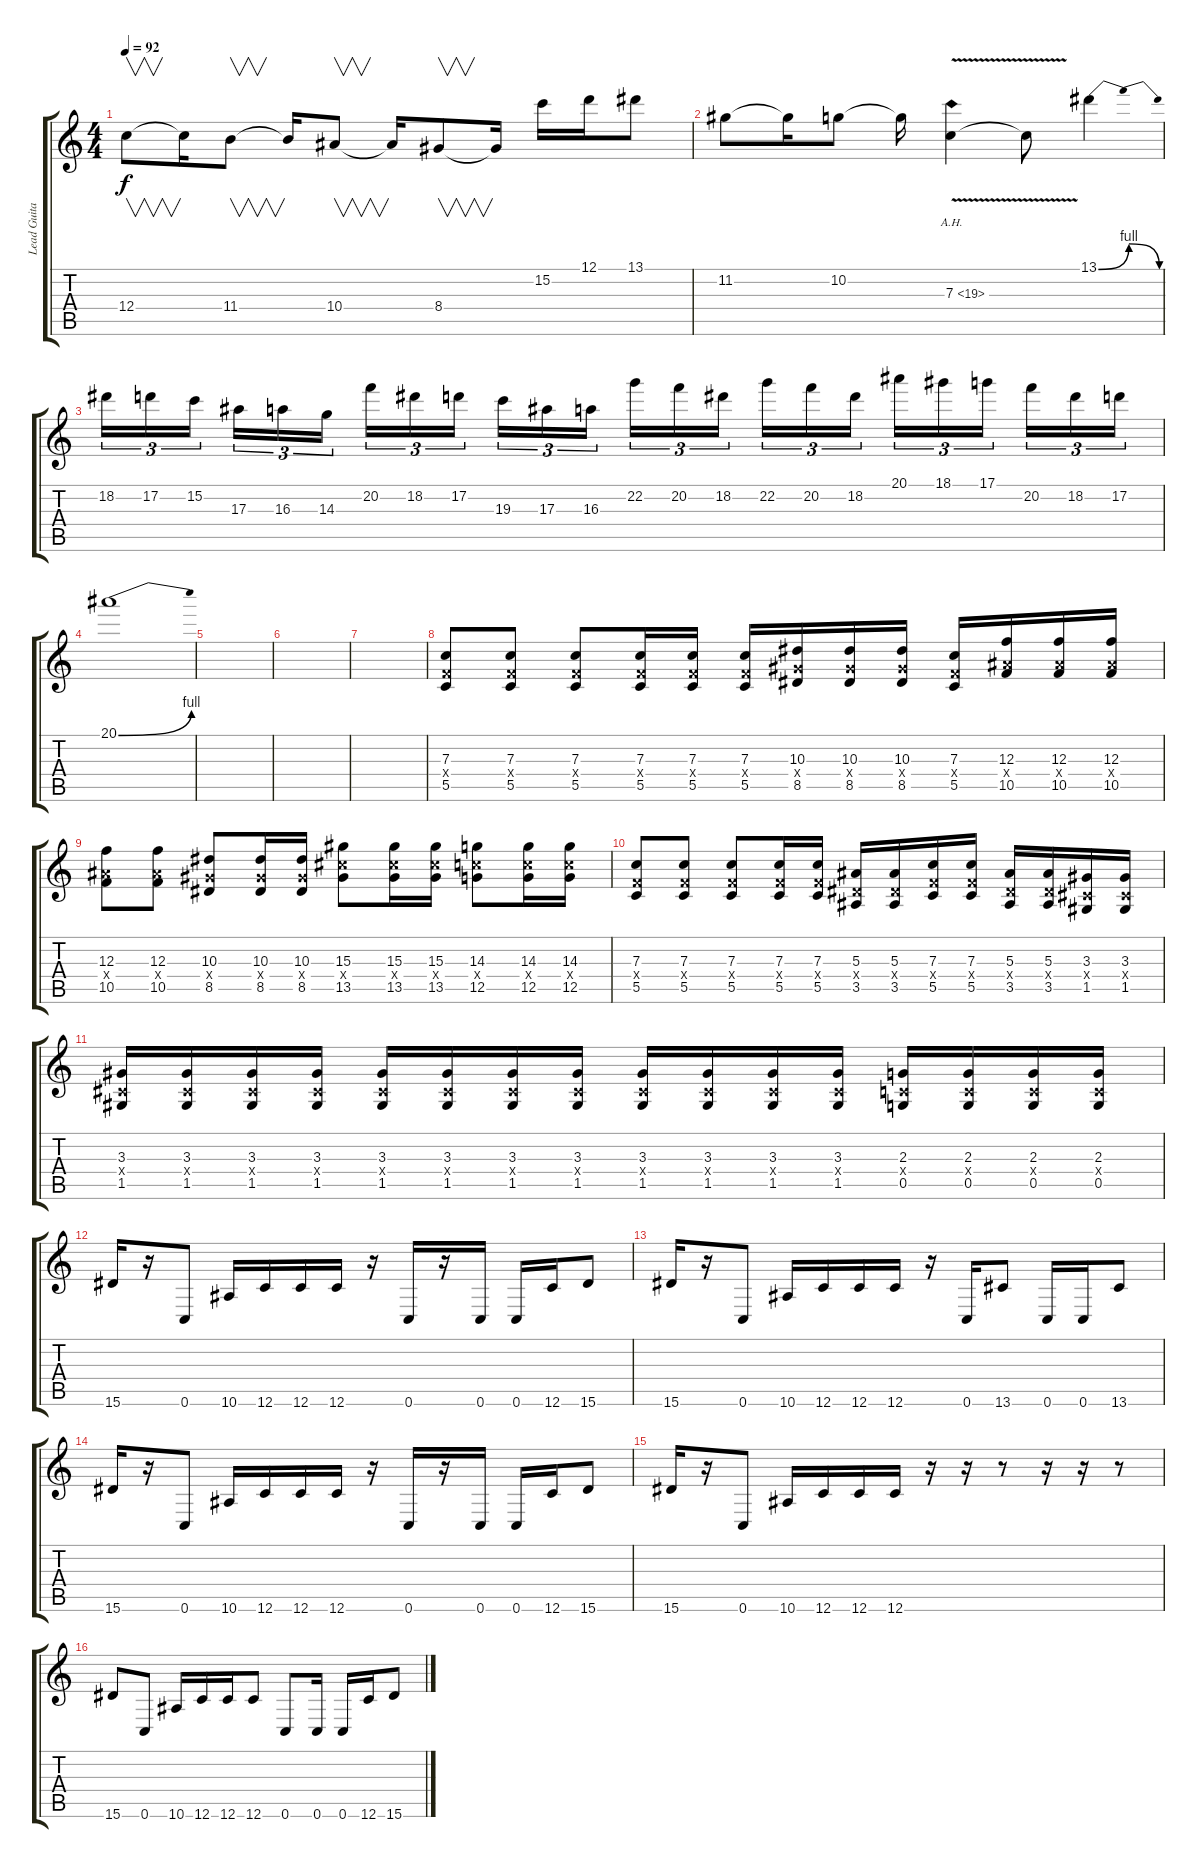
\track ("Lead Guitar" "Lead Guita") {instrument distortionguitar}
\staff {score tabs}
\tuning (D4 A3 F3 C3 G2 C2) {hide}
\ts (4 4)
\tempo 92
\clef g2
\ks c
12.4.8{v dy f} 12.4{t}.16 11.4.8{v} 11.4{t}.16 10.4.8{v} 10.4{t}.16 8.4.8{v} 8.4{t}.16 15.2.16 12.1.16 13.1.8 |
11.2.8 11.2{t}.16 10.2.8 10.2{t}.16 7.3{ah 12 v}.4 7.3{t}.8 13.1{be (bendrelease 0 0 15 4 30 4 60 0)}.4 |
18.2.16{tu (3 2)} 17.2.16{tu (3 2)} 15.2.16{tu (3 2) beam splitsecondary} 17.3.16{tu (3 2)} 16.3.16{tu (3 2)} 14.3.16{tu (3 2)} 20.2.16{tu (3 2)} 18.2.16{tu (3 2)} 17.2.16{tu (3 2) beam splitsecondary} 19.3.16{tu (3 2)} 17.3.16{tu (3 2)} 16.3.16{tu (3 2)} 22.2.16{tu (3 2)} 20.2.16{tu (3 2)} 18.2.16{tu (3 2) beam splitsecondary} 22.2.16{tu (3 2)} 20.2.16{tu (3 2)} 18.2.16{tu (3 2)} 20.1.16{tu (3 2)} 18.1.16{tu (3 2)} 17.1.16{tu (3 2) beam splitsecondary} 20.2.16{tu (3 2)} 18.2.16{tu (3 2)} 17.2.16{tu (3 2)} |
20.1{be (bend 0 0 60 4)}.1 |
|
|
|
(7.3 5.4{x} 5.5).8 (7.3 5.4{x} 5.5).8 (7.3 5.4{x} 5.5).8 (7.3 5.4{x} 5.5).16 (7.3 5.4{x} 5.5).16 (7.3 5.4{x} 5.5).16 (10.3 8.4{x} 8.5).16 (10.3 8.4{x} 8.5).16 (10.3 8.4{x} 8.5).16 (7.3 5.4{x} 5.5).16 (12.3 10.4{x} 10.5).16 (12.3 10.4{x} 10.5).16 (12.3 10.4{x} 10.5).16 |
(12.3 10.4{x} 10.5).8 (12.3 10.4{x} 10.5).8 (10.3 8.4{x} 8.5).8 (10.3 8.4{x} 8.5).16 (10.3 8.4{x} 8.5).16 (15.3 13.4{x} 13.5).8 (15.3 13.4{x} 13.5).16 (15.3 13.4{x} 13.5).16 (14.3 12.4{x} 12.5).8 (14.3 12.4{x} 12.5).16 (14.3 12.4{x} 12.5).16 |
(7.3 5.4{x} 5.5).8 (7.3 5.4{x} 5.5).8 (7.3 5.4{x} 5.5).8 (7.3 5.4{x} 5.5).16 (7.3 5.4{x} 5.5).16 (5.3 3.4{x} 3.5).16 (5.3 3.4{x} 3.5).16 (7.3 5.4{x} 5.5).16 (7.3 5.4{x} 5.5).16 (5.3 3.4{x} 3.5).16 (5.3 3.4{x} 3.5).16 (3.3 1.4{x} 1.5).16 (3.3 1.4{x} 1.5).16 |
(3.3 1.4{x} 1.5).16 (3.3 1.4{x} 1.5).16 (3.3 1.4{x} 1.5).16 (3.3 1.4{x} 1.5).16 (3.3 1.4{x} 1.5).16 (3.3 1.4{x} 1.5).16 (3.3 1.4{x} 1.5).16 (3.3 1.4{x} 1.5).16 (3.3 1.4{x} 1.5).16 (3.3 1.4{x} 1.5).16 (3.3 1.4{x} 1.5).16 (3.3 1.4{x} 1.5).16 (2.3 0.4{x} 0.5).16 (2.3 0.4{x} 0.5).16 (2.3 0.4{x} 0.5).16 (2.3 0.4{x} 0.5).16 |
15.6.16{instrument overdrivenguitar} r.16 0.6.8 10.6.16 12.6.16 12.6.16 12.6.16 r.16 0.6.16 r.16 0.6.16 0.6.16 12.6.16 15.6.8 |
15.6.16 r.16 0.6.8 10.6.16 12.6.16 12.6.16 12.6.16 r.16 0.6.16 13.6.8 0.6.16 0.6.16 13.6.8 |
15.6.16 r.16 0.6.8 10.6.16 12.6.16 12.6.16 12.6.16 r.16 0.6.16 r.16 0.6.16 0.6.16 12.6.16 15.6.8 |
15.6.16 r.16 0.6.8 10.6.16 12.6.16 12.6.16 12.6.16 r.16 r.16 r.8 r.16 r.16 r.8 |
15.6.8{instrument overdrivenguitar} 0.6.8 10.6.16 12.6.16 12.6.16 12.6.8 0.6.8 0.6.16 0.6.16 12.6.16 15.6.8
